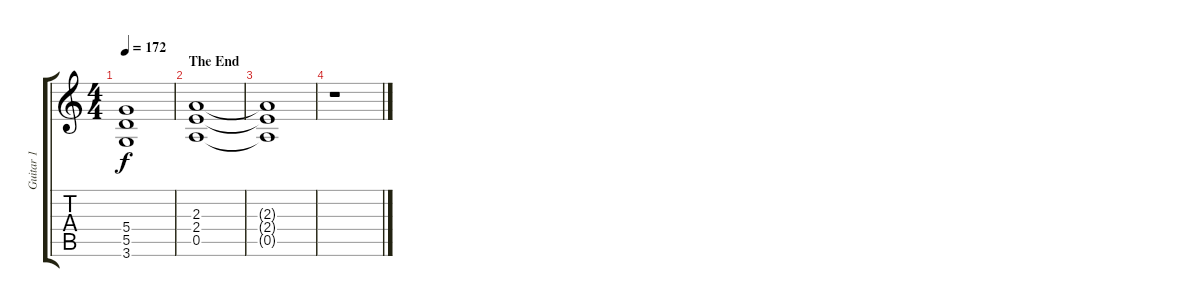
\track ("Guitar 1" "Guitar 1") {instrument overdrivenguitar}
\staff {score tabs}
\tuning (E4 B3 G3 D3 A2 E2) {hide}
\ts (4 4)
\tempo 172
\clef g2
\ks c
(5.4 5.5 3.6).1{dy f} |
\section ("" "The End")
(2.3 2.4 0.5).1 |
(2.3{t} 2.4{t} 0.5{t}).1 |
r.1
